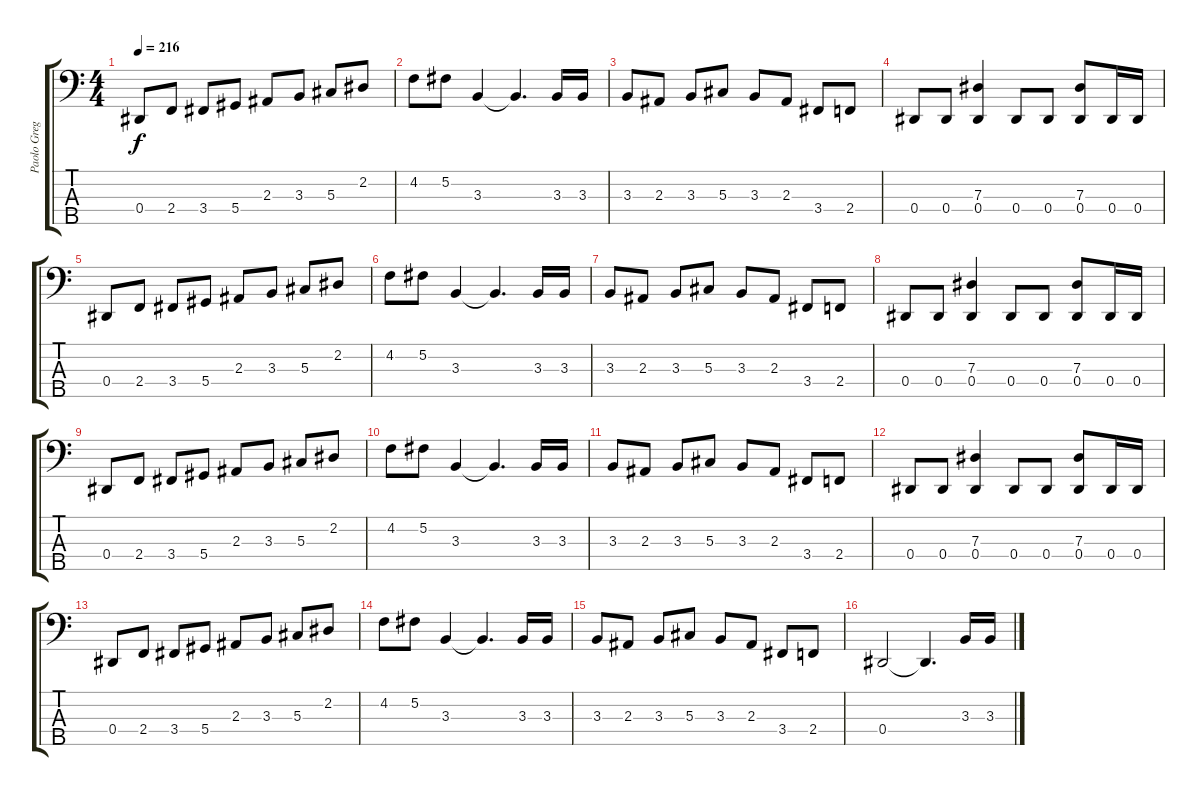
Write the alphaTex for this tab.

\track ("Paolo Gregoletto (Bass Guitar)" "Paolo Greg") {instrument electricbasspick}
\staff {score tabs}
\tuning (Gb2 Db2 Ab1 Eb1 Bb0) {hide}
\ts (4 4)
\tempo 216
\clef f4
\ks c
0.4.8{dy f} 2.4.8 3.4.8 5.4.8 2.3.8 3.3.8 5.3.8 2.2.8 |
4.2.8 5.2.8 3.3.4 3.3{t}.4{d} 3.3.16 3.3.16 |
3.3.8 2.3.8 3.3.8 5.3.8 3.3.8 2.3.8 3.4.8 2.4.8 |
0.4.8 0.4.8 (7.3 0.4).4 0.4.8 0.4.8 (7.3 0.4).8 0.4.16 0.4.16 |
0.4.8 2.4.8 3.4.8 5.4.8 2.3.8 3.3.8 5.3.8 2.2.8 |
4.2.8 5.2.8 3.3.4 3.3{t}.4{d} 3.3.16 3.3.16 |
3.3.8 2.3.8 3.3.8 5.3.8 3.3.8 2.3.8 3.4.8 2.4.8 |
0.4.8 0.4.8 (7.3 0.4).4 0.4.8 0.4.8 (7.3 0.4).8 0.4.16 0.4.16 |
0.4.8 2.4.8 3.4.8 5.4.8 2.3.8 3.3.8 5.3.8 2.2.8 |
4.2.8 5.2.8 3.3.4 3.3{t}.4{d} 3.3.16 3.3.16 |
3.3.8 2.3.8 3.3.8 5.3.8 3.3.8 2.3.8 3.4.8 2.4.8 |
0.4.8 0.4.8 (7.3 0.4).4 0.4.8 0.4.8 (7.3 0.4).8 0.4.16 0.4.16 |
0.4.8 2.4.8 3.4.8 5.4.8 2.3.8 3.3.8 5.3.8 2.2.8 |
4.2.8 5.2.8 3.3.4 3.3{t}.4{d} 3.3.16 3.3.16 |
3.3.8 2.3.8 3.3.8 5.3.8 3.3.8 2.3.8 3.4.8 2.4.8 |
0.4.2 0.4{t}.4{d} 3.3.16 3.3.16
